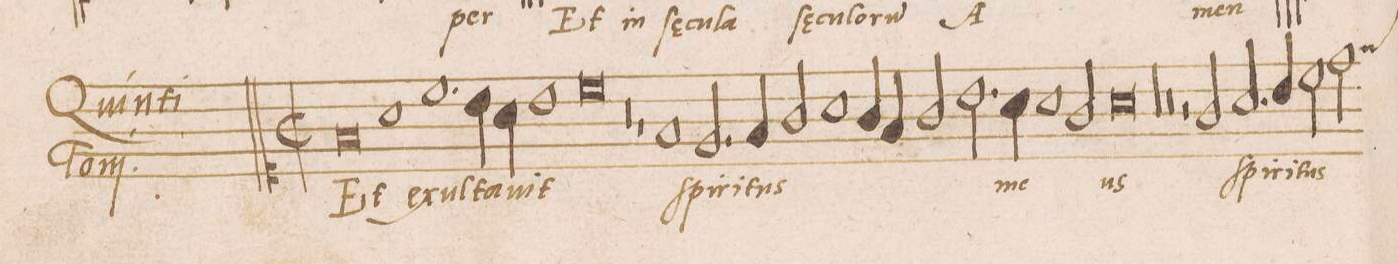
**kern	**text
*I"DISCANTVS	*
*clefC1	*
*k[]	*
*met(C|)	*
*M2/1	*
0f	Et
=2-	=2-
1a	e-
1.cc	-xul-
=3-	=3-
4b\	-ta-
4a\	-uit
1b	.
=4-	=4-
0cc	.
=5-	=5-
0r	.
=6-	=6-
1r	.
1f	ſpi-
=7-	=7-
2.e/	-ri-
4f/	-tus
2g/	.
1a\	.
=8-	=8-
4g/	.
4f/	.
2g\	.
2.b\	.
=9-	=9-
4a\	me-
1a	.
2g/	.
=10-	=10-
0a	-us
=11-	=11-
00r	.
=12-	=12-
=13-	=13-
0r	.
=14-	=14-
2r	.
2g/	ſpi-
2.a/	-ri-
4b/	-tus
=15-	=15-
2cc\	.
2dd\	.
*custos:ee	*
*-	*-
